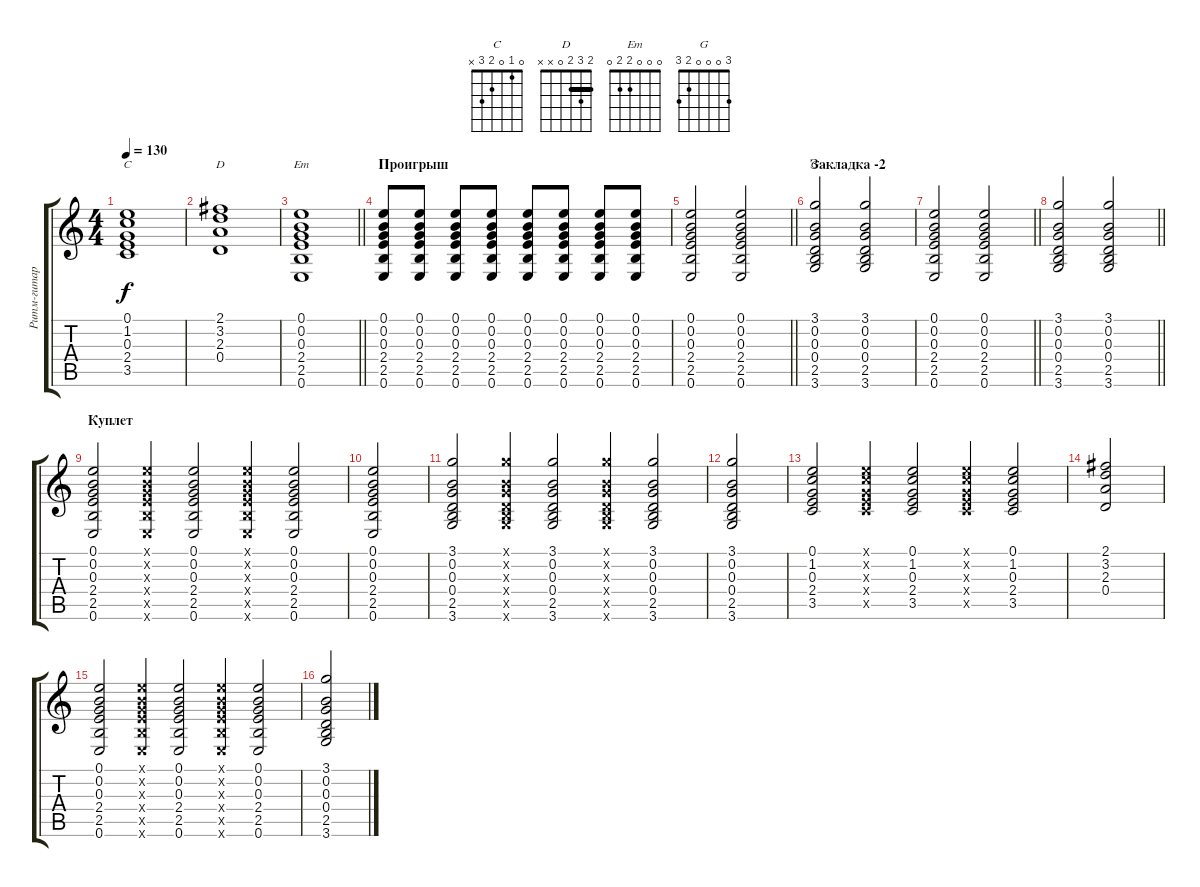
\track ("Ритм-гитара" "Ритм-гитар") {instrument electricguitarjazz}
\staff {score tabs}
\tuning (E4 B3 G3 D3 A2 E2) {hide}
\chord ("C" 0 1 0 2 3 x)
\chord ("D" 2 3 2 0 x x) {barre 2}
\chord ("Em" 0 0 0 2 2 0)
\chord ("G" 3 0 0 0 2 3)
\ts (4 4)
\tempo 130
\clef g2
\ks c
(0.1 1.2 0.3 2.4 3.5).1{ch "C" dy f} |
(2.1 3.2 2.3 0.4).1{ch "D"} |
\barLineRight lightlight
(0.1 0.2 0.3 2.4 2.5 0.6).1{ch "Em"} |
\section ("" "Проигрыш")
(0.1 0.2 0.3 2.4 2.5 0.6).8 (0.1 0.2 0.3 2.4 2.5 0.6).8 (0.1 0.2 0.3 2.4 2.5 0.6).8 (0.1 0.2 0.3 2.4 2.5 0.6).8 (0.1 0.2 0.3 2.4 2.5 0.6).8 (0.1 0.2 0.3 2.4 2.5 0.6).8 (0.1 0.2 0.3 2.4 2.5 0.6).8 (0.1 0.2 0.3 2.4 2.5 0.6).8 |
\barLineRight lightlight
(0.1 0.2 0.3 2.4 2.5 0.6).2 (0.1 0.2 0.3 2.4 2.5 0.6).2 |
\section ("" "Закладка -2")
(3.1 0.2 0.3 0.4 2.5 3.6).2{ch "G"} (3.1 0.2 0.3 0.4 2.5 3.6).2 |
\barLineRight lightlight
(0.1 0.2 0.3 2.4 2.5 0.6).2 (0.1 0.2 0.3 2.4 2.5 0.6).2 |
\barLineRight lightlight
(3.1 0.2 0.3 0.4 2.5 3.6).2 (3.1 0.2 0.3 0.4 2.5 3.6).2 |
\section ("" "Куплет")
(0.1 0.2 0.3 2.4 2.5 0.6).2 (0.1{x} 0.2{x} 0.3{x} 2.4{x} 2.5{x} 0.6{x}).4 (0.1 0.2 0.3 2.4 2.5 0.6).2 (0.1{x} 0.2{x} 0.3{x} 2.4{x} 2.5{x} 0.6{x}).4 (0.1 0.2 0.3 2.4 2.5 0.6).2 |
(0.1 0.2 0.3 2.4 2.5 0.6).2 |
(3.1 0.2 0.3 0.4 2.5 3.6).2 (3.1{x} 0.2{x} 0.3{x} 0.4{x} 2.5{x} 3.6{x}).4 (3.1 0.2 0.3 0.4 2.5 3.6).2 (3.1{x} 0.2{x} 0.3{x} 0.4{x} 2.5{x} 3.6{x}).4 (3.1 0.2 0.3 0.4 2.5 3.6).2 |
(3.1 0.2 0.3 0.4 2.5 3.6).2 |
(0.1 1.2 0.3 2.4 3.5).2 (0.1{x} 1.2{x} 0.3{x} 2.4{x} 3.5{x}).4 (0.1 1.2 0.3 2.4 3.5).2 (0.1{x} 1.2{x} 0.3{x} 2.4{x} 3.5{x}).4 (0.1 1.2 0.3 2.4 3.5).2 |
(2.1 3.2 2.3 0.4).2 |
(0.1 0.2 0.3 2.4 2.5 0.6).2 (0.1{x} 0.2{x} 0.3{x} 2.4{x} 2.5{x} 0.6{x}).4 (0.1 0.2 0.3 2.4 2.5 0.6).2 (0.1{x} 0.2{x} 0.3{x} 2.4{x} 2.5{x} 0.6{x}).4 (0.1 0.2 0.3 2.4 2.5 0.6).2 |
(3.1 0.2 0.3 0.4 2.5 3.6).2
